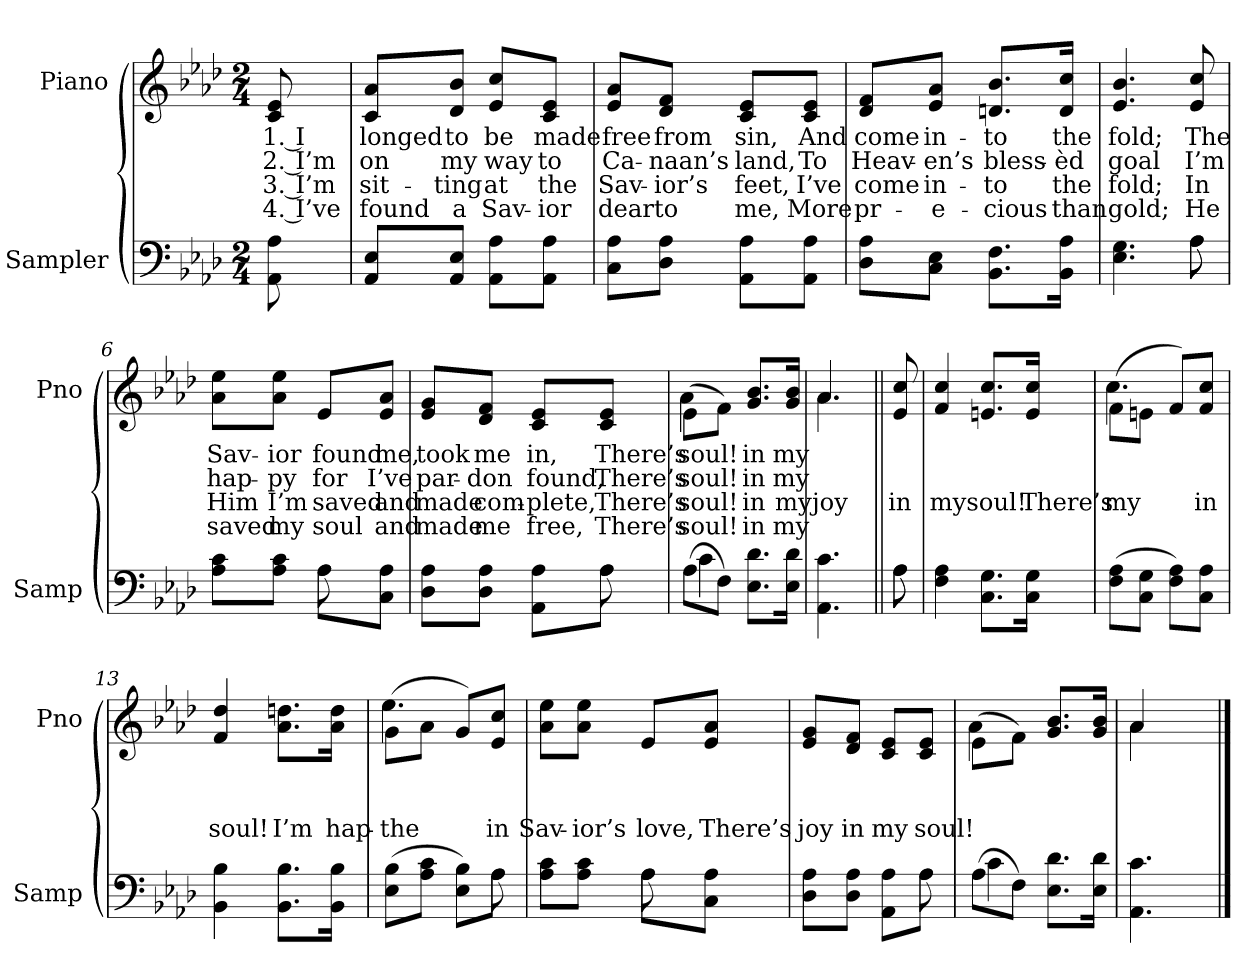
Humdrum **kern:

**kern	**kern	**text	**text	**text	**text
*part2	*part1	*part1	*part1	*part1	*part1
*staff2	*staff1	*staff1	*staff1	*staff1	*staff1
*I"Sampler	*I"Piano	*	*	*	*
*I'Samp	*I'Pno	*	*	*	*
*clefF4	*clefG2	*	*	*	*
*k[b-e-a-d-]	*k[b-e-a-d-]	*	*	*	*
*A-:	*A-:	*	*	*	*
*M2/4	*M2/4	*	*	*	*
=1	=1	=1	=1	=1	=1
8AA- 8A-	8c 8e-	1. I	2. I’m	3. I’m	4. I’ve
=2	=2	=2	=2	=2	=2
8AA-/ 8E-/L	8c/ 8a-/L	longed	on	sit-	found
8AA-/ 8E-/J	8d-/ 8b-/J	to	my	-ting	a
8AA-\ 8A-\L	8e-/ 8cc/L	be	way	at	Sav-
8AA-\ 8A-\J	8c/ 8e-/J	made	to	the	-ior
=3	=3	=3	=3	=3	=3
8C\ 8A-\L	8e-/ 8a-/L	free	Ca-	Sav-	dear
8D-\ 8A-\J	8d-/ 8f/J	from	-naan’s	-ior’s	to
8AA-\ 8A-\L	8c/ 8e-/L	sin,	land,	feet,	me,
8AA-\ 8A-\J	8c/ 8e-/J	And	To	I’ve	More
=4	=4	=4	=4	=4	=4
8D-\ 8A-\L	8d-/ 8f/L	come	Heav-	come	pr-
8C\ 8E-\J	8e-/ 8a-/J	in-	-en’s	in-	-e-
8.BB-\ 8.F\L	8.dn/ 8.b-/L	-to	bless-	-to	-cious
16BB-\ 16A-\Jk	16d/ 16cc/Jk	the	-èd	the	than
=5	=5	=5	=5	=5	=5
*^	*	*	*	*	*
4.E- 4.G	4.ryy	4.e- 4.b-	fold;	goal	fold;	gold;
8A-\	8A-	8e- 8cc	The	I’m	In	He
=6	=6	=6	=6	=6	=6	=6
8A-\ 8c\L	4ryy	8a-\ 8ee-\L	Sav-	hap-	Him	saved
8A-\ 8c\J	.	8a-\ 8ee-\J	-ior	-py	I’m	my
8A-\L	8A-	8e-/L	found	for	saved	soul
8C\ 8A-\J	8ryy	8e-/ 8a-/J	me,	I’ve	and	and
=7	=7	=7	=7	=7	=7	=7
8D-\ 8A-\L	4.ryy	8e-/ 8g/L	took	par-	made	made
8D-\ 8A-\J	.	8d-/ 8f/J	me	-don	com-	me
8AA-\ 8A-\L	.	8c/ 8e-/L	in,	found,	-plete,	free,
8A-\J	8A-	8c/ 8e-/J	There’s	There’s	There’s	There’s
=8	=8	=8	=8	=8	=8	=8
*	*	*^	*	*	*	*
(8A-\L	4c	(8e-\L	4a-	soul!	soul!	soul!	soul!
8F\J)	.	8f\J)	.	.	.	.	.
8.E-\ 8.d-\L	4ryy	8.g/ 8.b-/L	4ryy	in	in	in	in
16E-\ 16d-\Jk	.	16g/ 16b-/Jk	.	my	my	my	my
*v	*v	*	*	*	*	*	*
=9	=9	=9	=9	=9	=9	=9
4.AA- 4.c	4.a-/	4.a-	.	.	joy	.
=10||	=10||	=10||	=10||	=10||	=10||	=10||
*^	*	*	*	*	*	*
!	!	!LO:TX:t=Refrain	!	!	!	!	!
*	*	*v	*v	*	*	*	*
8A-\	8A-	8e- 8cc	.	.	in	.
*v	*v	*	*	*	*	*
=11	=11	=11	=11	=11	=11
4F 4A-	4f 4cc	.	.	my	.
8.C\ 8.G\L	8.en/ 8.cc/L	.	.	soul!	.
16C\ 16G\Jk	16e/ 16cc/Jk	.	.	There’s	.
=12	=12	=12	=12	=12	=12
*	*^	*	*	*	*
(8F\ 8A-\L	(8f\L	4.cc	.	.	my	.
8C\ 8G\J	8en\J	.	.	.	.	.
8F\ 8A-\L)	8f/L)	.	.	.	.	.
8C\ 8A-\J	8f/ 8cc/J	8ryy	.	.	in	.
*	*v	*v	*	*	*	*
=13	=13	=13	=13	=13	=13
4BB- 4B-	4f 4dd-	.	.	soul!	.
8.BB-\ 8.B-\L	8.a-\ 8.ddn\L	.	.	I’m	.
16BB-\ 16B-\Jk	16a-\ 16dd\Jk	.	.	hap-	.
=14	=14	=14	=14	=14	=14
*^	*^	*	*	*	*
(8E-\ 8B-\L	4.ryy	(8g\L	4.ee-	.	.	the	.
8A-\ 8c\J	.	8a-\J	.	.	.	.	.
8E-\ 8B-\L)	.	8g/L)	.	.	.	.	.
8A-\J	8A-	8e-/ 8cc/J	8ryy	.	.	in	.
*	*	*v	*v	*	*	*	*
=15	=15	=15	=15	=15	=15	=15
8A-\ 8c\L	4ryy	8a-\ 8ee-\L	.	.	Sav-	.
8A-\ 8c\J	.	8a-\ 8ee-\J	.	.	-ior’s	.
8A-\L	8A-	8e-/L	.	.	love,	.
8C\ 8A-\J	8ryy	8e-/ 8a-/J	.	.	There’s	.
=16	=16	=16	=16	=16	=16	=16
8D-\ 8A-\L	4.ryy	8e-/ 8g/L	.	.	joy	.
8D-\ 8A-\J	.	8d-/ 8f/J	.	.	in	.
8AA-\ 8A-\L	.	8c/ 8e-/L	.	.	my	.
8A-\J	8A-	8c/ 8e-/J	.	.	soul!	.
=17	=17	=17	=17	=17	=17	=17
*	*	*^	*	*	*	*
(8A-\L	4c	(8e-\L	4a-	.	.	.	.
8F\J)	.	8f\J)	.	.	.	.	.
8.E-\ 8.d-\L	4ryy	8.g/ 8.b-/L	4ryy	.	.	.	.
16E-\ 16d-\Jk	.	16g/ 16b-/Jk	.	.	.	.	.
*v	*v	*	*	*	*	*	*
=18	=18	=18	=18	=18	=18	=18
4.AA- 4.c	4a-/	4a-	.	.	.	.
.	8ryy	8ryy	.	.	.	.
*	*v	*v	*	*	*	*
==	==	==	==	==	==
*-	*-	*-	*-	*-	*-
